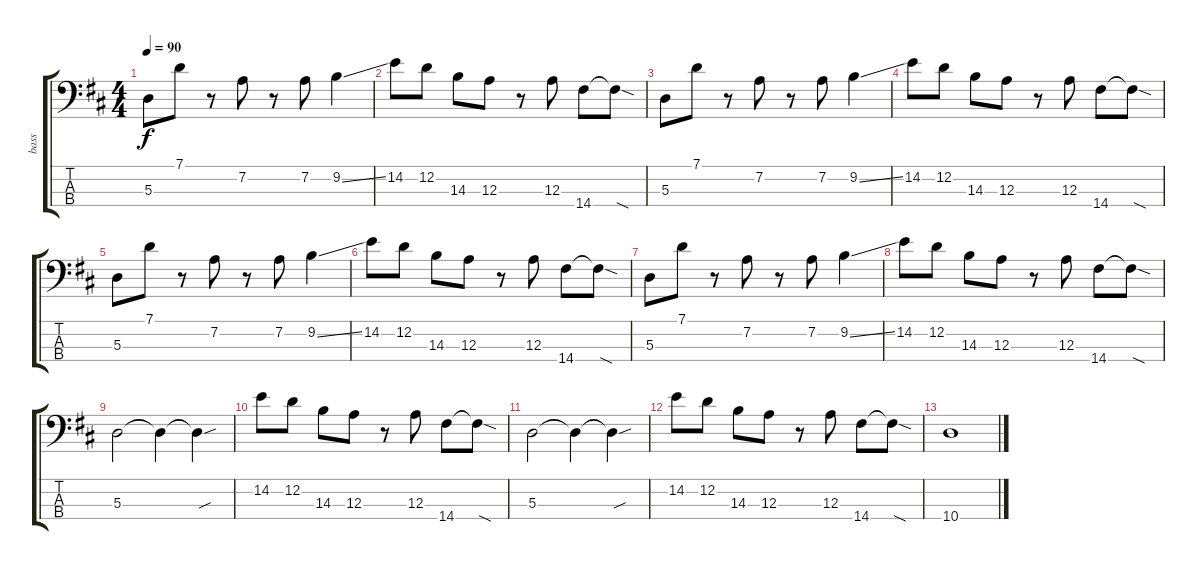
\track ("bass" "bass") {instrument electricbasspick}
\staff {score tabs}
\tuning (G2 D2 A1 E1) {hide}
\ts (4 4)
\tempo 90
\clef f4
\ks d
5.3.8{dy f} 7.1.8 r.8 7.2.8 r.8 7.2.8 9.2{ss}.4 |
14.2.8 12.2.8 14.3.8 12.3.8 r.8 12.3.8 14.4.8 14.4{sod t}.8 |
5.3.8 7.1.8 r.8 7.2.8 r.8 7.2.8 9.2{ss}.4 |
14.2.8 12.2.8 14.3.8 12.3.8 r.8 12.3.8 14.4.8 14.4{sod t}.8 |
5.3.8 7.1.8 r.8 7.2.8 r.8 7.2.8 9.2{ss}.4 |
14.2.8 12.2.8 14.3.8 12.3.8 r.8 12.3.8 14.4.8 14.4{sod t}.8 |
5.3.8 7.1.8 r.8 7.2.8 r.8 7.2.8 9.2{ss}.4 |
14.2.8 12.2.8 14.3.8 12.3.8 r.8 12.3.8 14.4.8 14.4{sod t}.8 |
5.3.2 5.3{t}.4 5.3{sou t}.4 |
14.2.8 12.2.8 14.3.8 12.3.8 r.8 12.3.8 14.4.8 14.4{sod t}.8 |
5.3.2 5.3{t}.4 5.3{sou t}.4 |
14.2.8 12.2.8 14.3.8 12.3.8 r.8 12.3.8 14.4.8 14.4{sod t}.8 |
10.4.1{volume 0}
